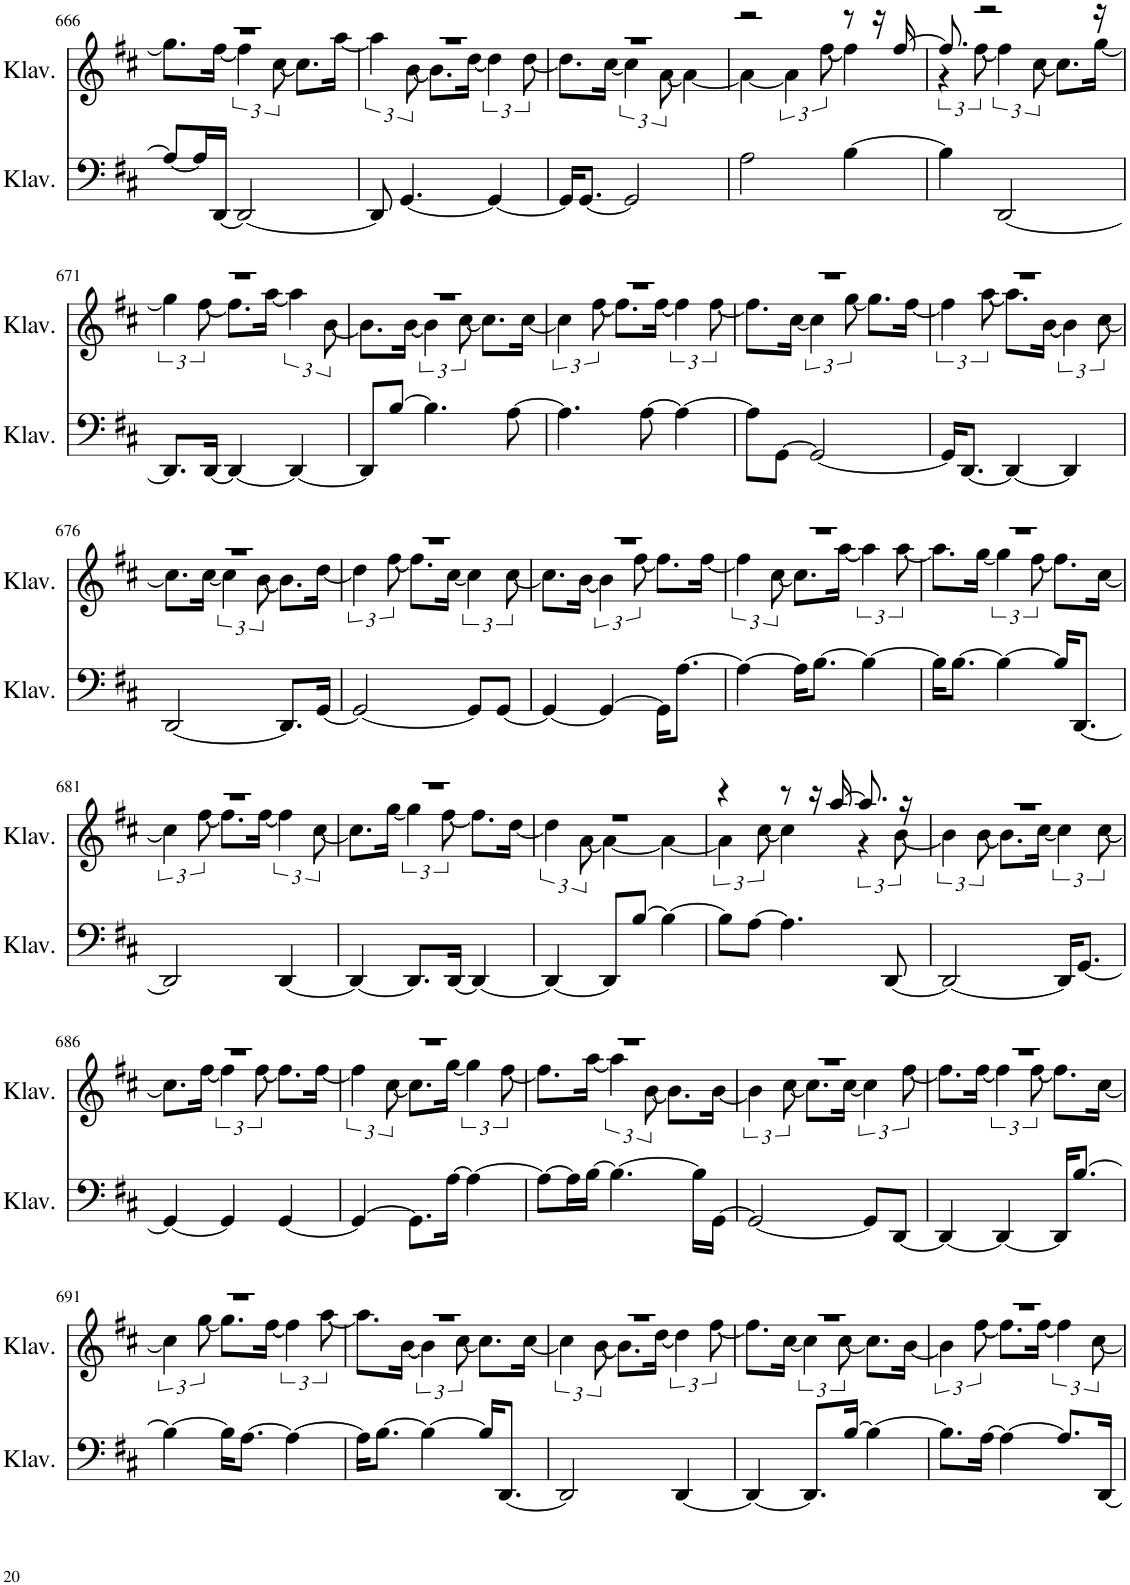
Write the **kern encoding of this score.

**kern	**kern
*part2	*part1
*staff2	*staff1
*I"Klavier	*I"Klavier
*I'Klav.	*I'Klav.
!!LO:PB:g=z
*clefF4	*clefG2
*k[f#c#]	*k[f#c#]
*M3/4	*M3/4
=666	=666
*	*^
8A/L_	2.r	8.gg\L]
16A/L]	.	.
[16DD/JJ	.	[16ff#\Jk
2DD/_	.	6ff#\]
.	.	[12cc#\
.	.	8.cc#\L]
.	.	[16aa\Jk
=667	=667	=667
8DD/]	2.r	6aa\]
[4.GG/	.	.
.	.	[12b\
.	.	8.b\L]
.	.	[16dd\Jk
4GG/_	.	4dd\]
=668	=668	=668
16GG/KL]	2.r	8.dd\L]
[8.GG/J	.	.
.	.	[16cc#\Jk
2GG/]	.	6cc#\]
.	.	[12a\
.	.	4a\_
=669	=669	=669
2A\	2r	4a\_
.	.	6a\]
.	.	[12ff#\
[4B\	8r	4ff#\]
.	16r	.
.	[16ff#/	.
=670	=670	=670
4B\]	8.ff#/]	6r
.	.	[4ff#\
.	2r	.
[2DD/	.	.
.	.	[12cc#\
.	.	8.cc#\L]
.	16r	[16gg\Jk
!!LO:LB:g=z	!!
=671	=671	=671
8.DD/L]	2.r	6gg\]
.	.	[12ff#\
[16DD/Jk	.	.
4DD/_	.	8.ff#\L]
.	.	[16aa\Jk
4DD/_	.	6aa\]
.	.	[12b\
=672	=672	=672
8DD/L]	2.r	8.b\L]
[8B/J	.	.
.	.	[16b\Jk
4.B\]	.	6b\]
.	.	[12cc#\
.	.	8.cc#\L]
[8A\	.	.
.	.	[16cc#\Jk
=673	=673	=673
4.A\]	2.r	6cc#\]
.	.	[12ff#\
.	.	8.ff#\L]
[8A\	.	.
.	.	[16ff#\Jk
4A\_	.	4ff#\]
=674	=674	=674
8A\L]	2.r	8.ff#\L]
[8GG\J	.	.
.	.	[16cc#\Jk
2GG/_	.	6cc#\]
.	.	[12gg\
.	.	8.gg\L]
.	.	[16ff#\Jk
=675	=675	=675
16GG/KL]	2.r	6ff#\]
[8.DD/J	.	.
.	.	[12aa\
4DD/_	.	8.aa\L]
.	.	[16b\Jk
4DD/]	.	6b\]
.	.	[12cc#\
!!LO:LB:g=z	!!
=676	=676	=676
[2DD/	2.r	8.cc#\L]
.	.	[16cc#\Jk
.	.	6cc#\]
.	.	[12b\
8.DD/L]	.	8.b\L]
[16GG/Jk	.	[16dd\Jk
=677	=677	=677
2GG/_	2.r	6dd\]
.	.	[12ff#\
.	.	8.ff#\L]
.	.	[16cc#\Jk
8GG/L]	.	4cc#\]
[8GG/J	.	.
=678	=678	=678
4GG/_	2.r	8.cc#\L]
.	.	[16b\Jk
4GG/_	.	6b\]
.	.	[12ff#\
16GG\KL]	.	8.ff#\L]
[8.A\J	.	.
.	.	[16ff#\Jk
=679	=679	=679
4A\_	2.r	6ff#\]
.	.	[12cc#\
16A\KL]	.	8.cc#\L]
[8.B\J	.	.
.	.	[16aa\Jk
4B\_	.	4aa\]
=680	=680	=680
16B\KL]	2.r	8.aa\L]
[8.B\J	.	.
.	.	[16gg\Jk
4B\_	.	6gg\]
.	.	[12ff#\
16B/KL]	.	8.ff#\L]
[8.DD/J	.	.
.	.	[16cc#\Jk
!!LO:LB:g=z	!!
=681	=681	=681
2DD/]	2.r	6cc#\]
.	.	[12ff#\
.	.	8.ff#\L]
.	.	[16ff#\Jk
[4DD/	.	6ff#\]
.	.	[12cc#\
=682	=682	=682
4DD/_	2.r	8.cc#\L]
.	.	[16gg\Jk
8.DD/L]	.	6gg\]
.	.	[12ff#\
[16DD/Jk	.	.
4DD/_	.	8.ff#\L]
.	.	[16dd\Jk
=683	=683	=683
4DD/_	2.r	6dd\]
.	.	[12a\
8DD/L]	.	4a\_
[8B/J	.	.
4B\_	.	4a\_
=684	=684	=684
8B\L]	4r	6a\]
[8A\J	.	.
.	.	[12cc#\
4.A\]	8r	4cc#\]
.	16r	.
.	[16aa/	.
.	8.aa/]	6r
[8DD/	.	.
.	.	[12b\
.	16r	.
=685	=685	=685
2DD/_	2.r	4b\]
.	.	8.b\L]
.	.	[16cc#\Jk
16DD/KL]	.	4cc#\]
[8.GG/J	.	.
!!LO:LB:g=z	!!
=686	=686	=686
4GG/_	2.r	8.cc#\L]
.	.	[16ff#\Jk
4GG/]	.	4ff#\]
[4GG/	.	8.ff#\L]
.	.	[16ff#\Jk
=687	=687	=687
4GG/_	2.r	6ff#\]
.	.	[12cc#\
8.GG\L]	.	8.cc#\L]
[16A\Jk	.	[16gg\Jk
4A\_	.	6gg\]
.	.	[12ff#\
=688	=688	=688
8A\L_	2.r	8.ff#\L]
16A\L]	.	.
[16B\JJ	.	[16aa\Jk
4.B\_	.	6aa\]
.	.	[12b\
.	.	8.b\L]
16B\LL]	.	.
[16GG\JJ	.	[16b\Jk
=689	=689	=689
2GG/_	2.r	6b\]
.	.	[12cc#\
.	.	8.cc#\L]
.	.	[16cc#\Jk
8GG/L]	.	6cc#\]
[8DD/J	.	.
.	.	[12ff#\
=690	=690	=690
4DD/_	2.r	8.ff#\L]
.	.	[16ff#\Jk
4DD/_	.	4ff#\]
16DD/KL]	.	8.ff#\L]
[8.B/J	.	.
.	.	[16cc#\Jk
!!LO:LB:g=z	!!
=691	=691	=691
4B\_	2.r	6cc#\]
.	.	[12gg\
16B\KL]	.	8.gg\L]
[8.A\J	.	.
.	.	[16ff#\Jk
4A\_	.	6ff#\]
.	.	[12aa\
=692	=692	=692
16A\KL]	2.r	8.aa\L]
[8.B\J	.	.
.	.	[16b\Jk
4B\_	.	6b\]
.	.	[12cc#\
16B/KL]	.	8.cc#\L]
[8.DD/J	.	.
.	.	[16cc#\Jk
=693	=693	=693
2DD/]	2.r	6cc#\]
.	.	[12b\
.	.	8.b\L]
.	.	[16dd\Jk
[4DD/	.	6dd\]
.	.	[12ff#\
=694	=694	=694
4DD/_	2.r	8.ff#\L]
.	.	[16cc#\Jk
8.DD/L]	.	4cc#\]
[16B/Jk	.	.
4B\_	.	8.cc#\L]
.	.	[16b\Jk
=695	=695	=695
8.B\L]	2.r	6b\]
.	.	[12ff#\
[16A\Jk	.	.
4A\_	.	8.ff#\L]
.	.	[16ff#\Jk
8.A/L]	.	6ff#\]
.	.	[12cc#\
[16DD/Jk	.	.
*	*v	*v
=	=
*-	*-
